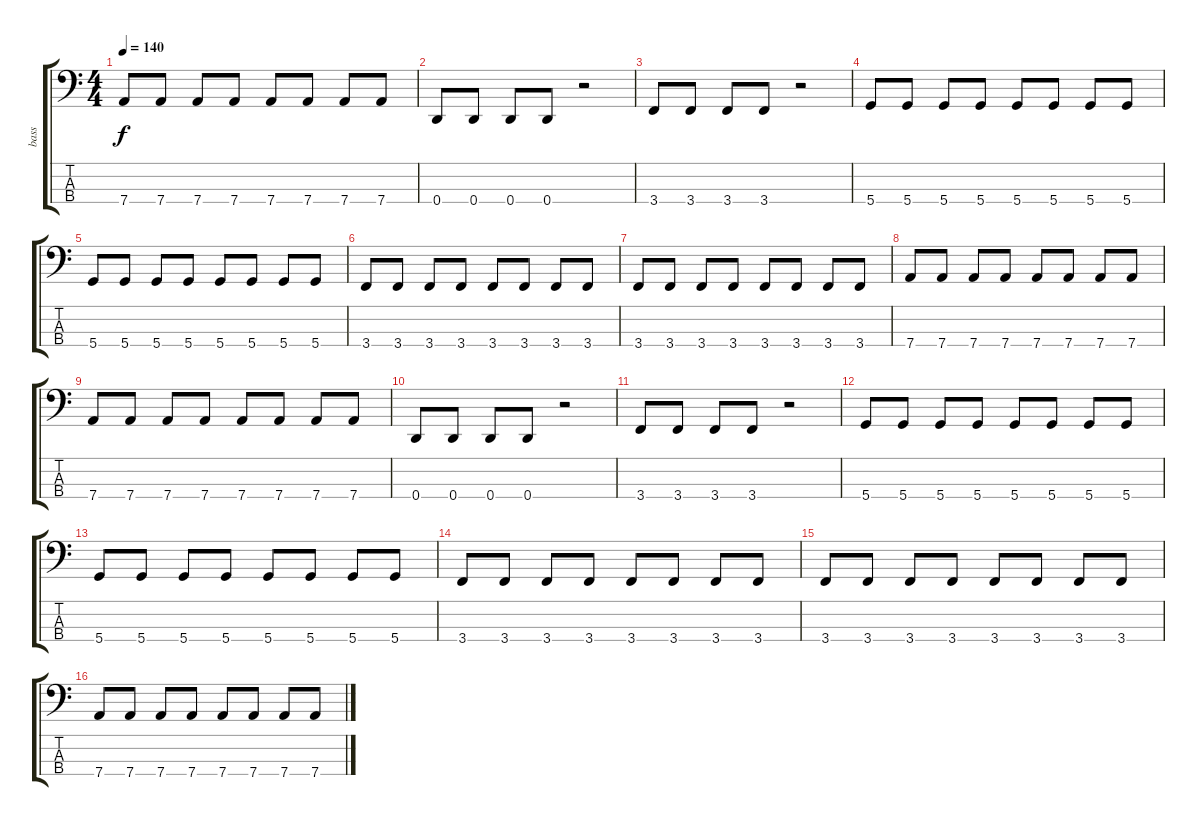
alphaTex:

\track ("bass" "bass") {instrument electricbassfinger}
\staff {score tabs}
\tuning (G2 D2 A1 D1) {hide}
\ts (4 4)
\tempo 140
\clef f4
\ks c
7.4.8{dy f} 7.4.8 7.4.8 7.4.8 7.4.8 7.4.8 7.4.8 7.4.8 |
0.4.8 0.4.8 0.4.8 0.4.8 r.2 |
3.4.8 3.4.8 3.4.8 3.4.8 r.2 |
5.4.8 5.4.8 5.4.8 5.4.8 5.4.8 5.4.8 5.4.8 5.4.8 |
5.4.8 5.4.8 5.4.8 5.4.8 5.4.8 5.4.8 5.4.8 5.4.8 |
3.4.8 3.4.8 3.4.8 3.4.8 3.4.8 3.4.8 3.4.8 3.4.8 |
3.4.8 3.4.8 3.4.8 3.4.8 3.4.8 3.4.8 3.4.8 3.4.8 |
7.4.8 7.4.8 7.4.8 7.4.8 7.4.8 7.4.8 7.4.8 7.4.8 |
7.4.8 7.4.8 7.4.8 7.4.8 7.4.8 7.4.8 7.4.8 7.4.8 |
0.4.8 0.4.8 0.4.8 0.4.8 r.2 |
3.4.8 3.4.8 3.4.8 3.4.8 r.2 |
5.4.8 5.4.8 5.4.8 5.4.8 5.4.8 5.4.8 5.4.8 5.4.8 |
5.4.8 5.4.8 5.4.8 5.4.8 5.4.8 5.4.8 5.4.8 5.4.8 |
3.4.8 3.4.8 3.4.8 3.4.8 3.4.8 3.4.8 3.4.8 3.4.8 |
3.4.8 3.4.8 3.4.8 3.4.8 3.4.8 3.4.8 3.4.8 3.4.8 |
7.4.8 7.4.8 7.4.8 7.4.8 7.4.8 7.4.8 7.4.8 7.4.8
